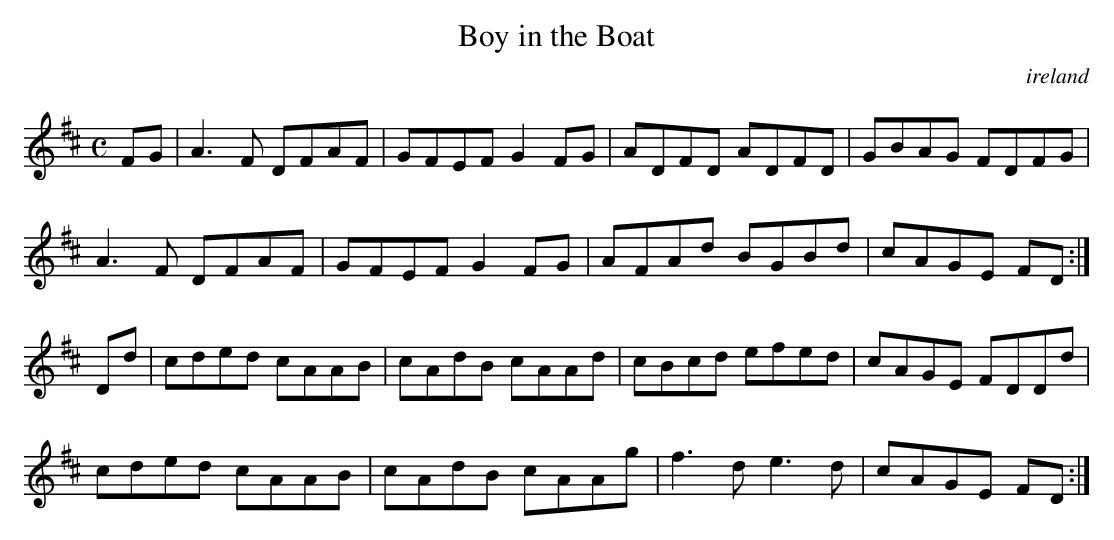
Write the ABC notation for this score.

X:1
T:Boy in the Boat
O:ireland
M:C
L:1/8
K:D Major
FG|A3F DFAF|GFEF G2FG|ADFD ADFD|GBAG FDFG|!
A3F DFAF|GFEF G2FG|AFAd BGBd|cAGE FD:|!
Dd|cded cAAB|cAdB cAAd|cBcd efed|cAGE FDDd|!
cded cAAB|cAdB cAAg|f3d e3d|cAGE FD:|!
